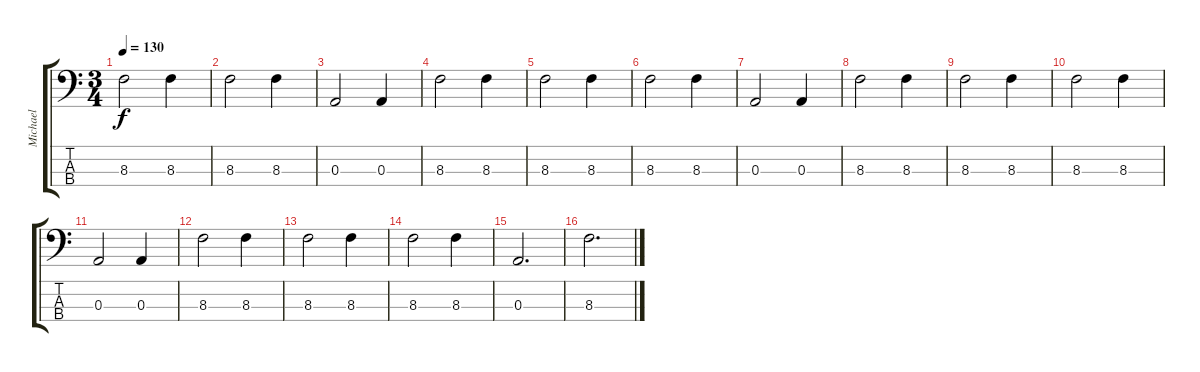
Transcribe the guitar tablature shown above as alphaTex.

\track ("Michael" "Michael") {instrument electricbassfinger}
\staff {score tabs}
\tuning (G2 D2 A1 D1) {hide}
\ts (3 4)
\tempo 130
\clef f4
\ks c
8.3.2{dy f} 8.3.4 |
8.3.2 8.3.4 |
0.3.2 0.3.4 |
8.3.2 8.3.4 |
8.3.2 8.3.4 |
8.3.2 8.3.4 |
0.3.2 0.3.4 |
8.3.2 8.3.4 |
8.3.2 8.3.4 |
8.3.2 8.3.4 |
0.3.2 0.3.4 |
8.3.2 8.3.4 |
8.3.2 8.3.4 |
8.3.2 8.3.4 |
0.3.2{d} |
8.3.2{d}
